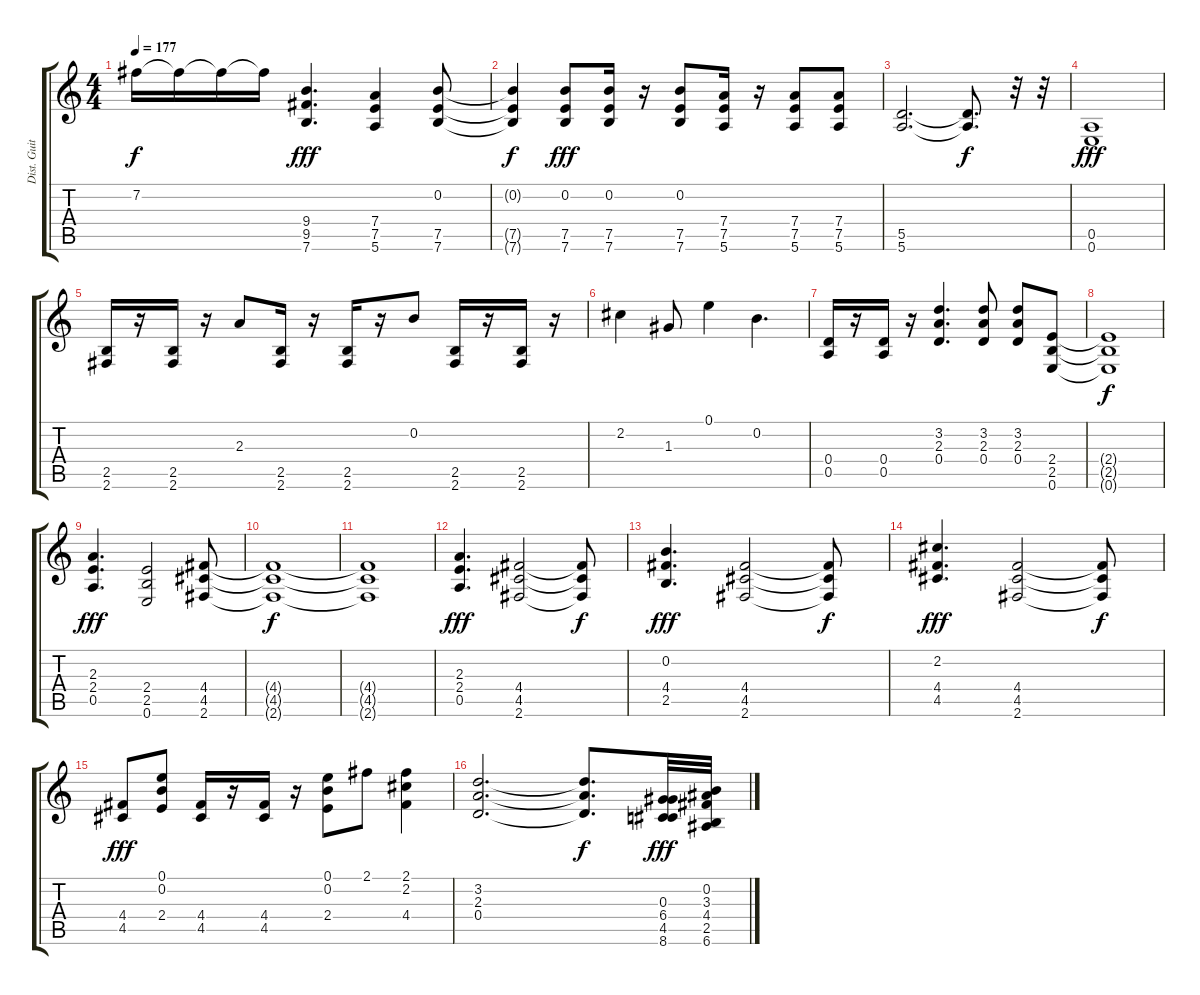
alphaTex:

\track ("Dist. Guitar 1" "Dist. Guit") {instrument distortionguitar}
\staff {score tabs}
\tuning (E4 B3 G3 D3 A2 E2) {hide}
\ts (4 4)
\tempo 177
\clef g2
\ks c
7.2{t}.16{dy f} 7.2{t}.16 7.2{t}.16 7.2{t}.16 (9.4 9.5 7.6).4{d dy fff} (7.4 7.5 5.6).4 (0.2 7.5 7.6).8 |
(0.2{t} 7.5{t} 7.6{t}).4{dy f} (0.2 7.5 7.6).8{dy fff} (0.2 7.5 7.6).16 r.16 (0.2 7.5 7.6).8 (7.4 7.5 5.6).16 r.16 (7.4 7.5 5.6).8 (7.4 7.5 5.6).8 |
(5.5 5.6).2{d} (5.5{t} 5.6{t}).8{d dy f} r.32 r.32 |
(0.5 0.6).1{dy fff} |
(2.5 2.6).16 r.16 (2.5 2.6).16 r.16 2.3.8 (2.5 2.6).16 r.16 (2.5 2.6).16 r.16 0.2.8 (2.5 2.6).16 r.16 (2.5 2.6).16 r.16 |
2.2.4 1.3.8 0.1.4 0.2.4{d} |
(0.4 0.5).16 r.16 (0.4 0.5).16 r.16 (3.2 2.3 0.4).4{d} (3.2 2.3 0.4).8 (3.2 2.3 0.4).8 (2.4 2.5 0.6).8 |
(2.4{t} 2.5{t} 0.6{t}).1{dy f} |
(2.3 2.4 0.5).4{d dy fff} (2.4 2.5 0.6).2 (4.4 4.5 2.6).8 |
(4.4{t} 4.5{t} 2.6{t}).1{dy f} |
(4.4{t} 4.5{t} 2.6{t}).1 |
(2.3 2.4 0.5).4{d dy fff} (4.4 4.5 2.6).2 (4.4{t} 4.5{t} 2.6{t}).8{dy f} |
(0.2 4.4 2.5).4{d dy fff} (4.4 4.5 2.6).2 (4.4{t} 4.5{t} 2.6{t}).8{dy f} |
(2.2 4.4 4.5).4{d dy fff} (4.4 4.5 2.6).2 (4.4{t} 4.5{t} 2.6{t}).8{dy f} |
(4.4 4.5).8{dy fff} (0.1 0.2 2.4).8 (4.4 4.5).16 r.16 (4.4 4.5).16 r.16 (0.1 0.2 2.4).8 2.1.8 (2.1 2.2 4.4).4 |
(3.2 2.3 0.4).2{d} (3.2{t} 2.3{t} 0.4{t}).8{d dy f} (0.3 6.4 4.5 8.6).32{dy fff} (0.2 3.3 4.4 2.5 6.6).32
